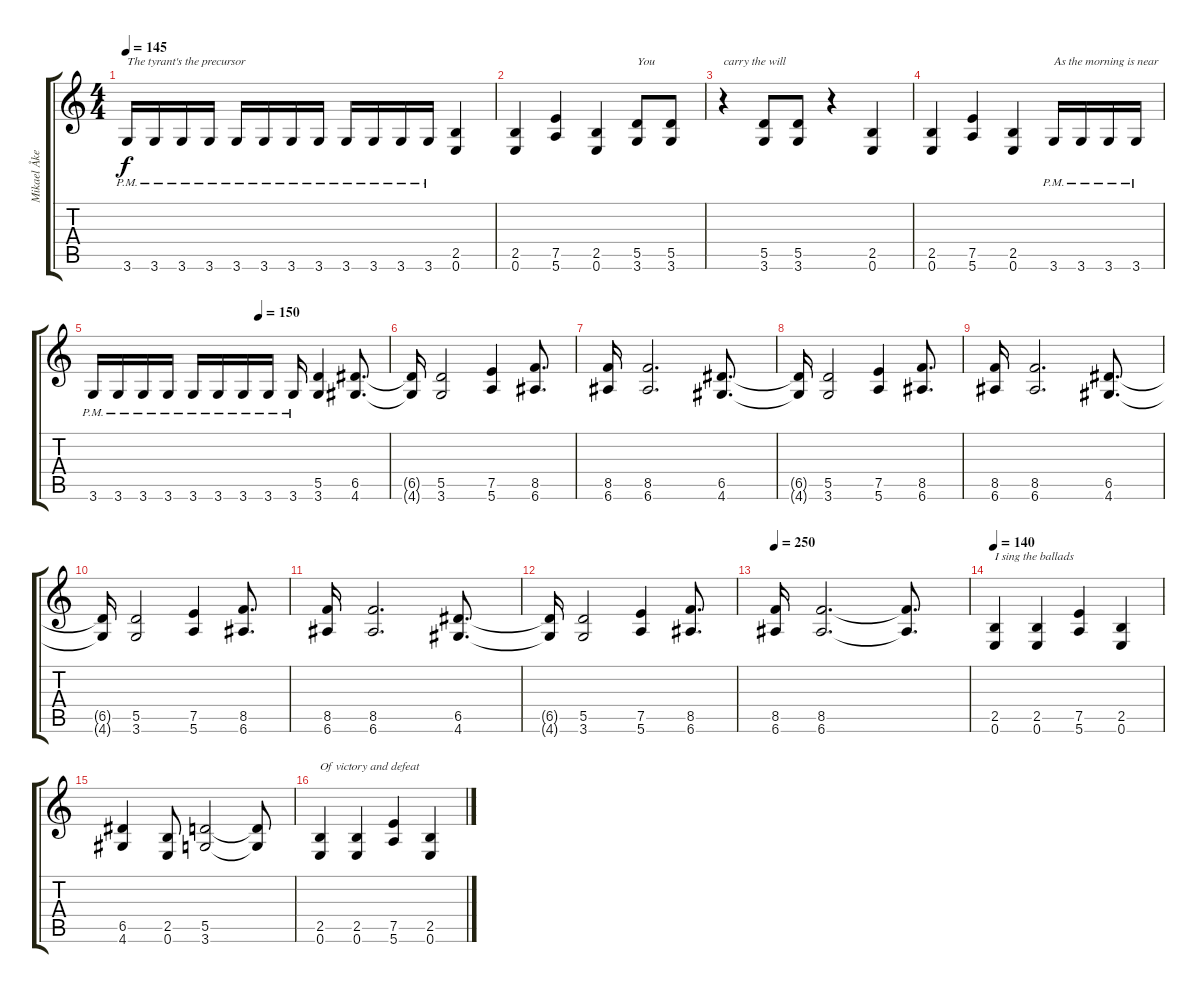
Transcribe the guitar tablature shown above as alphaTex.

\track ("Mikael Åkerfeldt" "Mikael Åke") {instrument distortionguitar}
\staff {score tabs}
\tuning (E4 B3 G3 D3 A2 E2) {hide}
\ts (4 4)
\tempo 145
\clef g2
\ks c
3.6{pm}.16{txt "The tyrant's the precursor" dy f} 3.6{pm}.16 3.6{pm}.16 3.6{pm}.16 3.6{pm}.16 3.6{pm}.16 3.6{pm}.16 3.6{pm}.16 3.6{pm}.16 3.6{pm}.16 3.6{pm}.16 3.6{pm}.16 (2.5 0.6).4 |
(2.5 0.6).4 (7.5 5.6).4 (2.5 0.6).4 (5.5 3.6).8{txt "You"} (5.5 3.6).8 |
r.4{txt "carry the will"} (5.5 3.6).8 (5.5 3.6).8 r.4 (2.5 0.6).4 |
(2.5 0.6).4 (7.5 5.6).4 (2.5 0.6).4 3.6{pm}.16{txt "As the morning is near"} 3.6{pm}.16 3.6{pm}.16 3.6{pm}.16 |
\tempo (150 0.5625)
3.6{pm}.16 3.6{pm}.16 3.6{pm}.16 3.6{pm}.16 3.6{pm}.16 3.6{pm}.16 3.6{pm}.16 3.6{pm}.16 3.6{pm}.16 (5.5 3.6).4 (6.5 4.6).8{d} |
(6.5{t} 4.6{t}).16 (5.5 3.6).2 (7.5 5.6).4 (8.5 6.6).8{d} |
(8.5 6.6).16 (8.5 6.6).2{d} (6.5 4.6).8{d} |
(6.5{t} 4.6{t}).16 (5.5 3.6).2 (7.5 5.6).4 (8.5 6.6).8{d} |
(8.5 6.6).16 (8.5 6.6).2{d} (6.5 4.6).8{d} |
(6.5{t} 4.6{t}).16 (5.5 3.6).2 (7.5 5.6).4 (8.5 6.6).8{d} |
(8.5 6.6).16 (8.5 6.6).2{d} (6.5 4.6).8{d} |
(6.5{t} 4.6{t}).16 (5.5 3.6).2 (7.5 5.6).4 (8.5 6.6).8{d} |
\tempo 250
(8.5 6.6).16 (8.5 6.6).2{d} (8.5{t} 6.6{t}).8{d} |
\tempo 155
\tempo 140
(2.5 0.6).4{txt "I sing the ballads"} (2.5 0.6).4 (7.5 5.6).4 (2.5 0.6).4 |
(6.5 4.6).4 (2.5 0.6).8 (5.5 3.6).2 (5.5{t} 3.6{t}).8 |
(2.5 0.6).4{txt "Of victory and defeat"} (2.5 0.6).4 (7.5 5.6).4 (2.5 0.6).4
